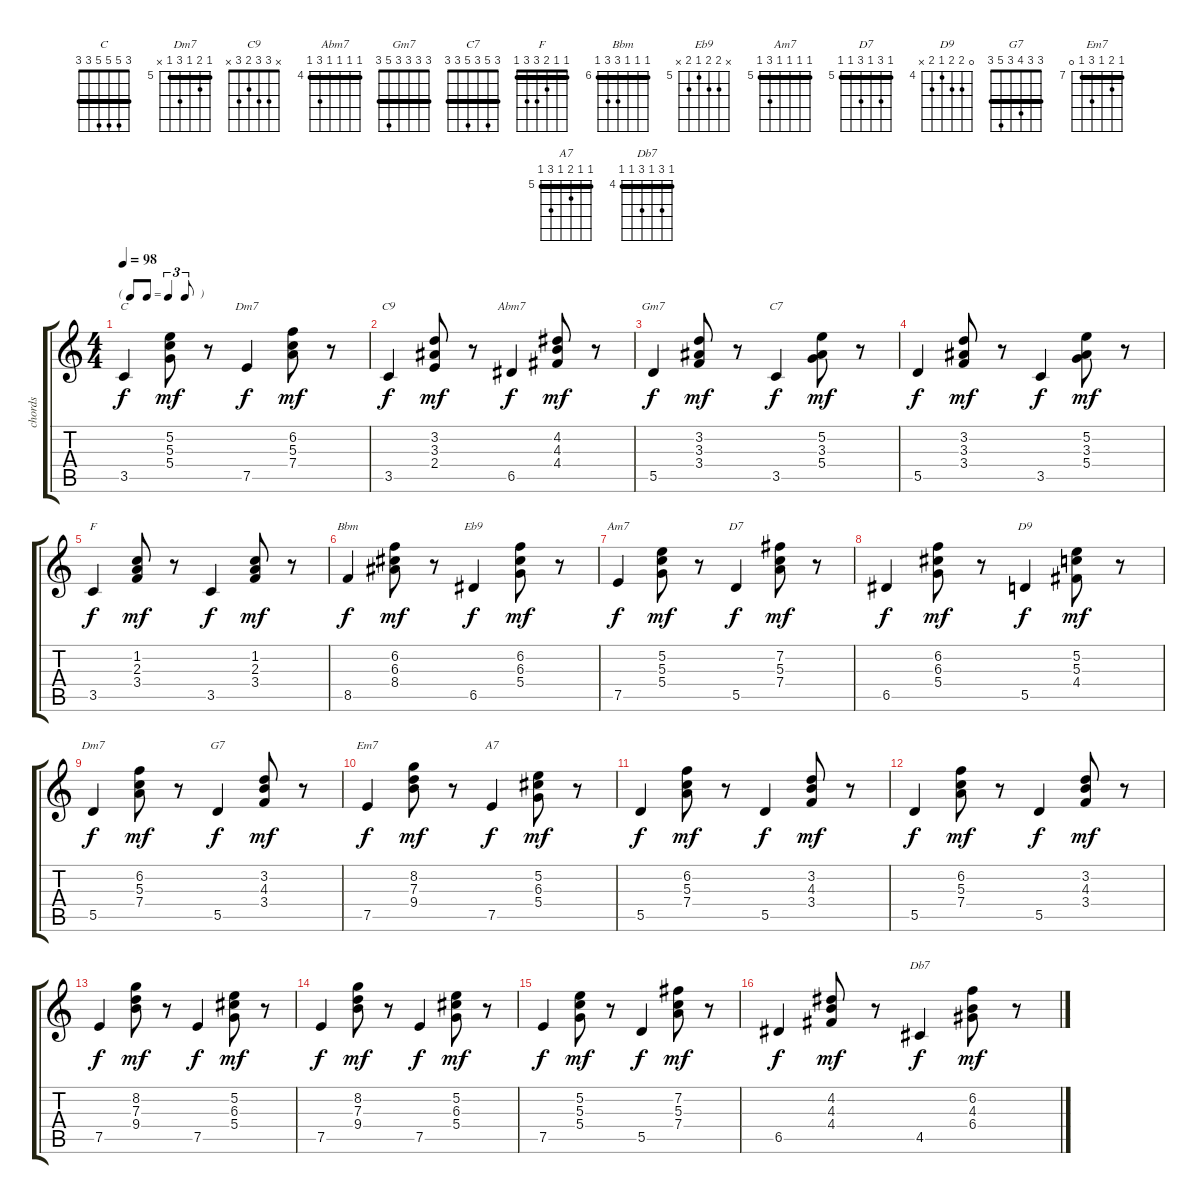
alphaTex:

\track ("chords" "chords") {instrument acousticguitarnylon}
\staff {score tabs}
\tuning (E4 B3 G3 D3 A2 E2) {hide}
\chord ("C" 3 5 5 5 3 3) {barre 3}
\chord ("Dm7" 5 6 5 7 5 5) {firstfret 5 barre 5}
\chord ("C9" x 3 3 2 3 x)
\chord ("Abm7" 4 4 4 4 6 4) {firstfret 4 barre 4}
\chord ("Gm7" 3 3 3 3 5 3) {barre 3}
\chord ("C7" 3 5 3 5 3 3) {barre 3}
\chord ("F" 1 1 2 3 3 1) {barre 1}
\chord ("Bbm" 6 6 6 8 8 6) {firstfret 6 barre 6}
\chord ("Eb9" x 6 6 5 6 x) {firstfret 5}
\chord ("Am7" 5 5 5 5 7 5) {firstfret 5 barre 5}
\chord ("D7" 5 7 5 7 5 5) {firstfret 5 barre 5}
\chord ("D9" 0 5 5 4 5 x) {firstfret 4}
\chord ("Dm7" 5 6 5 7 5 x) {firstfret 5 barre 5}
\chord ("G7" 3 3 4 3 5 3) {barre 3}
\chord ("Em7" 7 8 7 9 7 0) {firstfret 7 barre 7}
\chord ("A7" 5 5 6 5 7 5) {firstfret 5 barre 5}
\chord ("Db7" 4 6 4 6 4 4) {firstfret 4 barre 4}
\ts (4 4)
\tf triplet8th
\tempo 98
\clef g2
\ks c
3.5.4{ch "C" dy f} (5.2 5.3 5.4).8{dy mf} r.8 7.5.4{ch "Dm7" dy f} (6.2 5.3 7.4).8{dy mf} r.8 |
3.5.4{ch "C9" dy f} (3.2 3.3 2.4).8{dy mf} r.8 6.5.4{ch "Abm7" dy f} (4.2 4.3 4.4).8{dy mf} r.8 |
5.5.4{ch "Gm7" dy f} (3.2 3.3 3.4).8{dy mf} r.8 3.5.4{ch "C7" dy f} (5.2 3.3 5.4).8{dy mf} r.8 |
5.5.4{dy f} (3.2 3.3 3.4).8{dy mf} r.8 3.5.4{dy f} (5.2 3.3 5.4).8{dy mf} r.8 |
3.5.4{ch "F" dy f} (1.2 2.3 3.4).8{dy mf} r.8 3.5.4{dy f} (1.2 2.3 3.4).8{dy mf} r.8 |
8.5.4{ch "Bbm" dy f} (6.2 6.3 8.4).8{dy mf} r.8 6.5.4{ch "Eb9" dy f} (6.2 6.3 5.4).8{dy mf} r.8 |
7.5.4{ch "Am7" dy f} (5.2 5.3 5.4).8{dy mf} r.8 5.5.4{ch "D7" dy f} (7.2 5.3 7.4).8{dy mf} r.8 |
6.5.4{dy f} (6.2 6.3 5.4).8{dy mf} r.8 5.5.4{ch "D9" dy f} (5.2 5.3 4.4).8{dy mf} r.8 |
5.5.4{ch "Dm7" dy f} (6.2 5.3 7.4).8{dy mf} r.8 5.5.4{ch "G7" dy f} (3.2 4.3 3.4).8{dy mf} r.8 |
7.5.4{ch "Em7" dy f} (8.2 7.3 9.4).8{dy mf} r.8 7.5.4{ch "A7" dy f} (5.2 6.3 5.4).8{dy mf} r.8 |
5.5.4{dy f} (6.2 5.3 7.4).8{dy mf} r.8 5.5.4{dy f} (3.2 4.3 3.4).8{dy mf} r.8 |
5.5.4{dy f} (6.2 5.3 7.4).8{dy mf} r.8 5.5.4{dy f} (3.2 4.3 3.4).8{dy mf} r.8 |
7.5.4{dy f} (8.2 7.3 9.4).8{dy mf} r.8 7.5.4{dy f} (5.2 6.3 5.4).8{dy mf} r.8 |
7.5.4{dy f} (8.2 7.3 9.4).8{dy mf} r.8 7.5.4{dy f} (5.2 6.3 5.4).8{dy mf} r.8 |
7.5.4{dy f} (5.2 5.3 5.4).8{dy mf} r.8 5.5.4{dy f} (7.2 5.3 7.4).8{dy mf} r.8 |
6.5.4{dy f} (4.2 4.3 4.4).8{dy mf} r.8 4.5.4{ch "Db7" dy f} (6.2 4.3 6.4).8{dy mf} r.8
